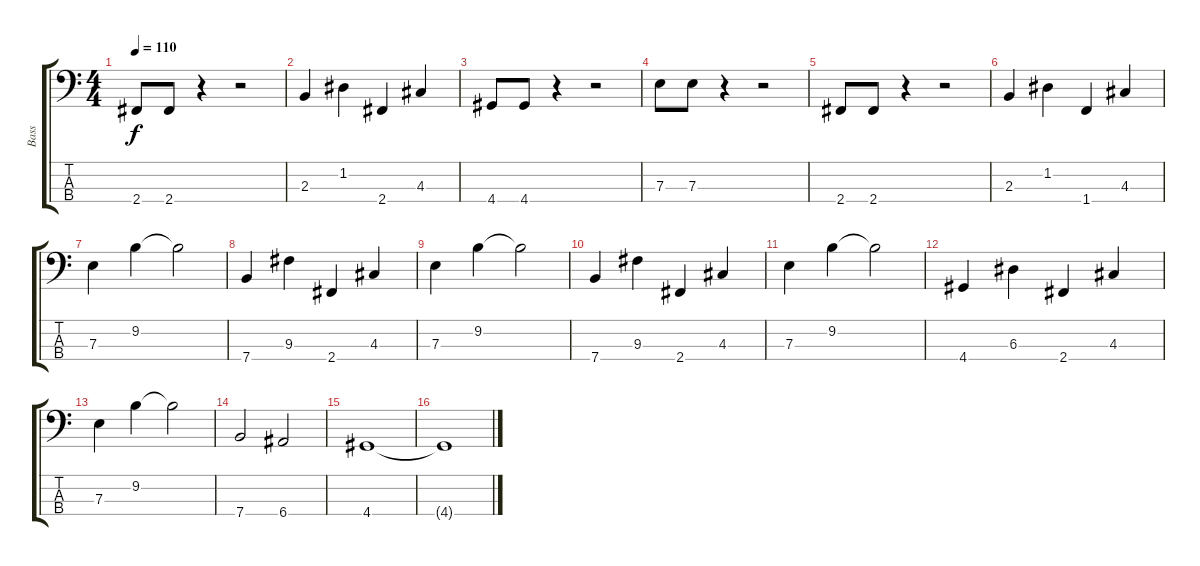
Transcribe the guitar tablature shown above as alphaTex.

\track ("Bass" "Bass") {instrument electricbasspick}
\staff {score tabs}
\tuning (G2 D2 A1 E1) {hide}
\ts (4 4)
\tempo 110
\clef f4
\ks c
2.4.8{dy f} 2.4.8 r.4 r.2 |
2.3.4 1.2.4 2.4.4 4.3.4 |
4.4.8 4.4.8 r.4 r.2 |
7.3.8 7.3.8 r.4 r.2 |
2.4.8 2.4.8 r.4 r.2 |
2.3.4 1.2.4 1.4.4 4.3.4 |
7.3.4 9.2.4 9.2{t}.2 |
7.4.4 9.3.4 2.4.4 4.3.4 |
7.3.4 9.2.4 9.2{t}.2 |
7.4.4 9.3.4 2.4.4 4.3.4 |
7.3.4 9.2.4 9.2{t}.2 |
4.4.4 6.3.4 2.4.4 4.3.4 |
7.3.4 9.2.4 9.2{t}.2 |
7.4.2 6.4.2 |
4.4.1 |
4.4{t}.1
